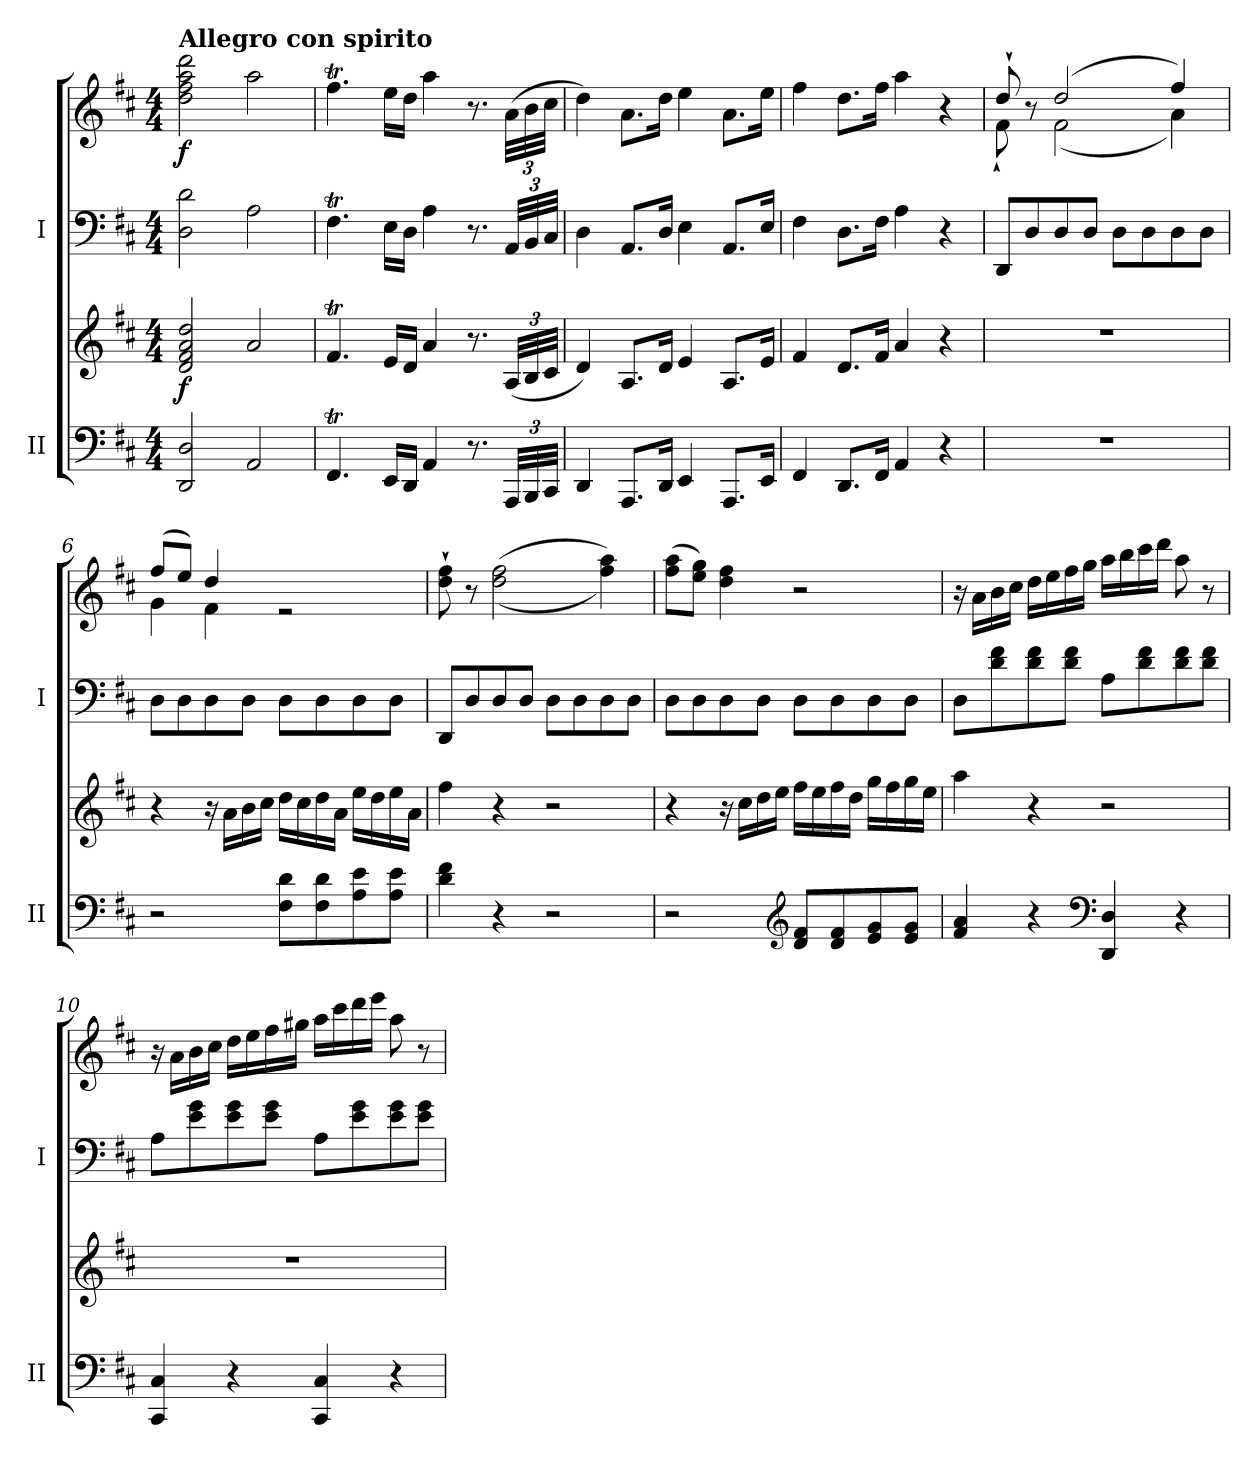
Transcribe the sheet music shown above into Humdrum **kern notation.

**kern	**kern	**dynam	**kern	**kern	**dynam
*part2	*part2	*part2	*part1	*part1	*part1
*staff4	*staff3	*staff3/4	*staff2	*staff1	*staff1/2
*I"II	*	*	*I"I	*	*
*I'II	*	*	*I'I	*	*
*clefF4	*clefG2	*	*clefF4	*clefG2	*
*k[f#c#]	*k[f#c#]	*	*k[f#c#]	*k[f#c#]	*
*M4/4	*M4/4	*	*M4/4	*M4/4	*
=1	=1	=1	=1	=1	=1
!	!	!	!	!LO:TX:a:B:t=Allegro con spirito	!
!	!	!LO:DY:b	!	!	!LO:DY:b
2DD/ 2D/	2d/ 2f#/ 2a/ 2dd/	f	2D\ 2d\	2dd\ 2ff#\ 2aa\ 2ddd\	f
2AA/	2a/	.	2A\	2aa\	.
=2	=2	=2	=2	=2	=2
4.FF#t/	4.f#t/	.	4.F#t\	4.ff#t\	.
16EE/LL	16e/LL	.	16E\LL	16ee\LL	.
16DD/JJ	16d/JJ	.	16D\JJ	16dd\JJ	.
4AA/	4a/	.	4A\	4aa\	.
8.r	8.r	.	8.r	8.r	.
*Xbrackettup	*Xbrackettup	*	*Xbrackettup	*Xbrackettup	*
48AAA/LLL	(48A/LLL	.	48AA/LLL	(48a\LLL	.
48BBB/	48B/	.	48BB/	48b\	.
48CC#/JJJ	48c#/JJJ	.	48C#/JJJ	48cc#\JJJ	.
=3	=3	=3	=3	=3	=3
4DD/	4d/)	.	4D\	4dd\)	.
8.AAA/L	8.A/L	.	8.AA/L	8.a\L	.
16DD/Jk	16d/Jk	.	16D/Jk	16dd\Jk	.
4EE/	4e/	.	4E\	4ee\	.
8.AAA/L	8.A/L	.	8.AA/L	8.a\L	.
16EE/Jk	16e/Jk	.	16E/Jk	16ee\Jk	.
=4	=4	=4	=4	=4	=4
4FF#/	4f#/	.	4F#\	4ff#\	.
8.DD/L	8.d/L	.	8.D\L	8.dd\L	.
16FF#/Jk	16f#/Jk	.	16F#\Jk	16ff#\Jk	.
4AA/	4a/	.	4A\	4aa\	.
4r	4r	.	4r	4r	.
=5	=5	=5	=5	=5	=5
*	*	*	*	*^	*
1r	1r	.	8DD/L	8dd`/	8f#`\	.
.	.	.	8D/	8r	8ryy	.
.	.	.	8D/	(2dd/	(2f#\	.
.	.	.	8D/J	.	.	.
.	.	.	8D\L	.	.	.
.	.	.	8D\	.	.	.
.	.	.	8D\	4ff#/)	4a\)	.
.	.	.	8D\J	.	.	.
!!LO:LB:g=z	!!
=6	=6	=6	=6	=6	=6	=6
2r	4r	.	8D\L	(8ff#/L	4g\	.
.	.	.	8D\	8ee/J)	.	.
.	16r	.	8D\	4dd/	4f#\	.
.	16a\LL	.	.	.	.	.
.	16b\	.	8D\J	.	.	.
.	16cc#\JJ	.	.	.	.	.
8F#\ 8d\L	16dd\LL	.	8D\L	2re	2ryy	.
.	16cc#\	.	.	.	.	.
8F#\ 8d\	16dd\	.	8D\	.	.	.
.	16a\JJ	.	.	.	.	.
8A\ 8e\	16ee\LL	.	8D\	.	.	.
.	16dd\	.	.	.	.	.
8A\ 8e\J	16ee\	.	8D\J	.	.	.
.	16a\JJ	.	.	.	.	.
*	*	*	*	*v	*v	*
=7	=7	=7	=7	=7	=7
4d\ 4f#\	4ff#\	.	8DD/L	8dd\` 8ff#\`	.
.	.	.	8D/	8r	.
4r	4r	.	8D/	((2dd\ 2ff#\	.
.	.	.	8D/J	.	.
2r	2r	.	8D\L	.	.
.	.	.	8D\	.	.
.	.	.	8D\	4ff#\ 4aa\))	.
.	.	.	8D\J	.	.
=8	=8	=8	=8	=8	=8
2r	4r	.	8D\L	(8ff#\ 8aa\L	.
.	.	.	8D\	8ee\ 8gg\J)	.
.	16r	.	8D\	4dd\ 4ff#\	.
.	16cc#\LL	.	.	.	.
.	16dd\	.	8D\J	.	.
.	16ee\JJ	.	.	.	.
*clefG2	*	*	*	*	*
8d/ 8f#/L	16ff#\LL	.	8D\L	2r	.
.	16ee\	.	.	.	.
8d/ 8f#/	16ff#\	.	8D\	.	.
.	16dd\JJ	.	.	.	.
8e/ 8g/	16gg\LL	.	8D\	.	.
.	16ff#\	.	.	.	.
8e/ 8g/J	16gg\	.	8D\J	.	.
.	16ee\JJ	.	.	.	.
!!LO:LB:g=z
=9	=9	=9	=9	=9	=9
4f#/ 4a/	4aa\	.	8D\L	16r	.
.	.	.	.	16a\LL	.
.	.	.	8d\ 8f#\	16b\	.
.	.	.	.	16cc#\JJ	.
4r	4r	.	8d\ 8f#\	16dd\LL	.
.	.	.	.	16ee\	.
.	.	.	8d\ 8f#\J	16ff#\	.
.	.	.	.	16gg\JJ	.
*clefF4	*	*	*	*	*
4DD/ 4D/	2r	.	8A\L	16aa\LL	.
.	.	.	.	16bb\	.
.	.	.	8d\ 8f#\	16ccc#\	.
.	.	.	.	16ddd\JJ	.
4r	.	.	8d\ 8f#\	8aa\	.
.	.	.	8d\ 8f#\J	8r	.
=10	=10	=10	=10	=10	=10
4CC#/ 4C#/	1r	.	8A\L	16r	.
.	.	.	.	16a\LL	.
.	.	.	8e\ 8g\	16b\	.
.	.	.	.	16cc#\JJ	.
4r	.	.	8e\ 8g\	16dd\LL	.
.	.	.	.	16ee\	.
.	.	.	8e\ 8g\J	16ff#\	.
.	.	.	.	16gg#X\JJ	.
4CC#/ 4C#/	.	.	8A\L	16aa\LL	.
.	.	.	.	16ccc#\	.
.	.	.	8e\ 8g\	16ddd\	.
.	.	.	.	16eee\JJ	.
4r	.	.	8e\ 8g\	8aa\	.
.	.	.	8e\ 8g\J	8r	.
=	=	=	=	=	=
*-	*-	*-	*-	*-	*-
